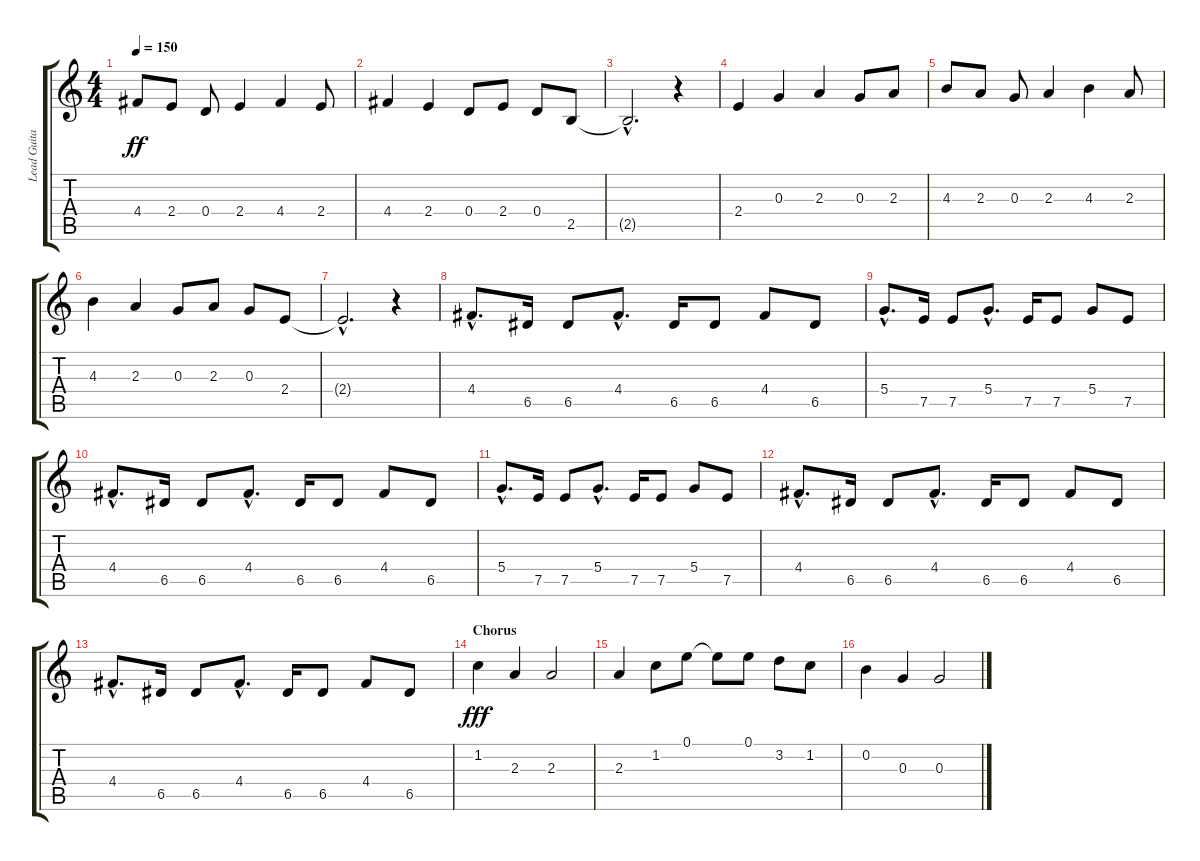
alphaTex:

\track ("Lead Guitar" "Lead Guita") {instrument electricguitarjazz}
\staff {score tabs}
\tuning (E4 B3 G3 D3 A2 E2) {hide}
\ts (4 4)
\tempo 150
\clef g2
\ks c
4.4.8{dy ff} 2.4.8 0.4.8 2.4.4 4.4.4 2.4.8 |
4.4.4 2.4.4 0.4.8 2.4.8 0.4.8 2.5.8 |
2.5{hac t}.2{d} r.4 |
2.4.4 0.3.4 2.3.4 0.3.8 2.3.8 |
4.3.8 2.3.8 0.3.8 2.3.4 4.3.4 2.3.8 |
4.3.4 2.3.4 0.3.8 2.3.8 0.3.8 2.4.8 |
2.4{hac t}.2{d} r.4 |
4.4{hac}.8{d} 6.5.16 6.5.8 4.4{hac}.8{d} 6.5.16 6.5.8 4.4.8 6.5.8 |
5.4{hac}.8{d} 7.5.16 7.5.8 5.4{hac}.8{d} 7.5.16 7.5.8 5.4.8 7.5.8 |
4.4{hac}.8{d} 6.5.16 6.5.8 4.4{hac}.8{d} 6.5.16 6.5.8 4.4.8 6.5.8 |
5.4{hac}.8{d} 7.5.16 7.5.8 5.4{hac}.8{d} 7.5.16 7.5.8 5.4.8 7.5.8 |
4.4{hac}.8{d} 6.5.16 6.5.8 4.4{hac}.8{d} 6.5.16 6.5.8 4.4.8 6.5.8 |
4.4{hac}.8{d} 6.5.16 6.5.8 4.4{hac}.8{d} 6.5.16 6.5.8 4.4.8 6.5.8 |
\section ("" "Chorus")
1.2.4{dy fff} 2.3.4 2.3.2 |
2.3.4 1.2.8 0.1.8 0.1{t}.8 0.1.8 3.2.8 1.2.8 |
0.2.4 0.3.4 0.3.2
